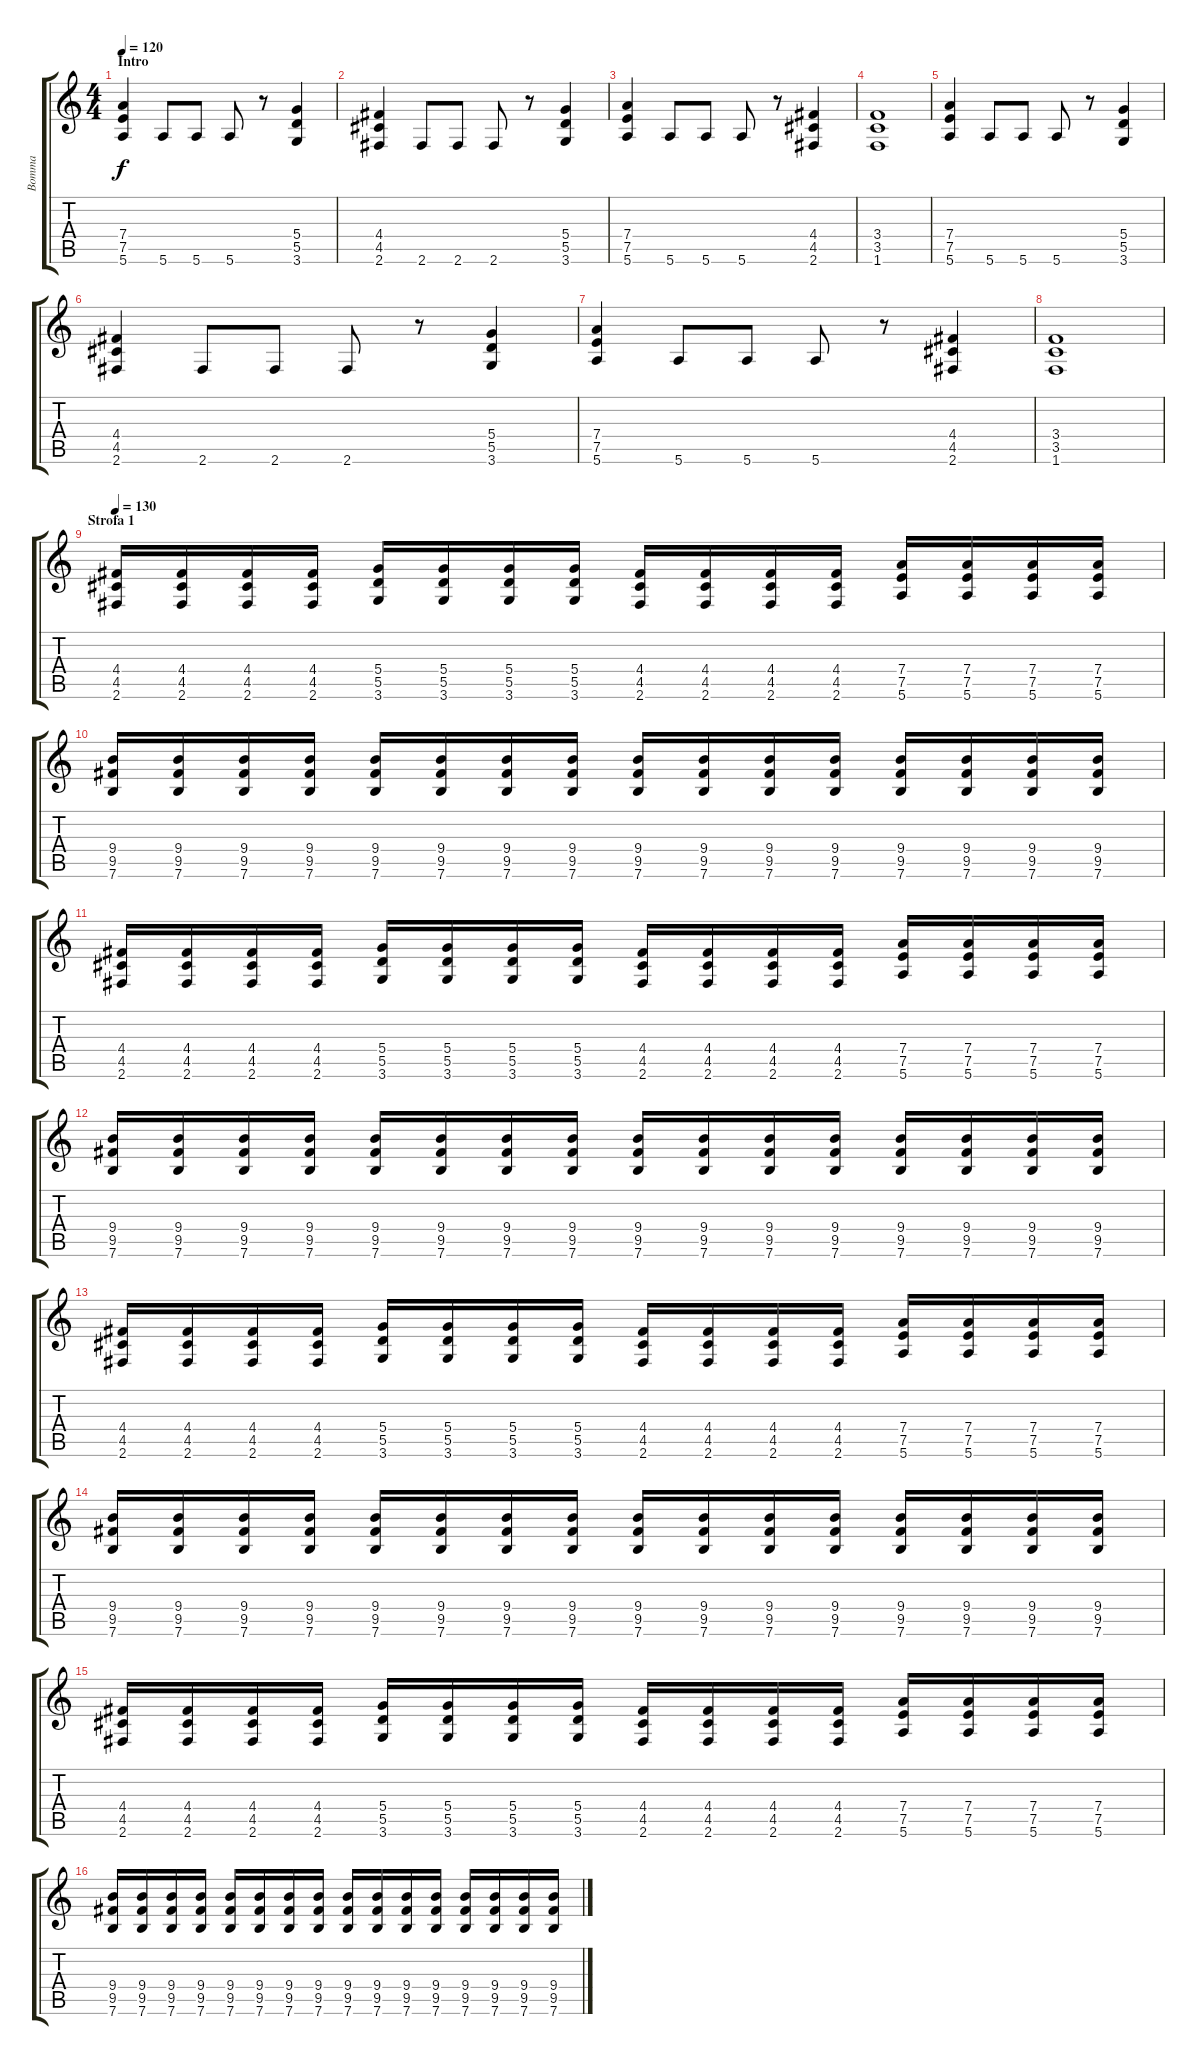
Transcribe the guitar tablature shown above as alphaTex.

\track ("Bomma" "Bomma") {instrument distortionguitar}
\staff {score tabs}
\tuning (E4 B3 G3 D3 A2 E2) {hide}
\ts (4 4)
\section ("" "Intro")
\tempo 120
\tempo 125
\tempo 120
\clef g2
\ks c
(7.4 7.5 5.6).4{dy f instrument distortionguitar} 5.6.8 5.6.8 5.6.8 r.8 (5.4 5.5 3.6).4 |
(4.4 4.5 2.6).4 2.6.8 2.6.8 2.6.8 r.8 (5.4 5.5 3.6).4 |
(7.4 7.5 5.6).4 5.6.8 5.6.8 5.6.8 r.8 (4.4 4.5 2.6).4 |
(3.4 3.5 1.6).1 |
(7.4 7.5 5.6).4 5.6.8 5.6.8 5.6.8 r.8 (5.4 5.5 3.6).4 |
(4.4 4.5 2.6).4 2.6.8 2.6.8 2.6.8 r.8 (5.4 5.5 3.6).4 |
(7.4 7.5 5.6).4 5.6.8 5.6.8 5.6.8 r.8 (4.4 4.5 2.6).4 |
(3.4 3.5 1.6).1 |
\section ("" "Strofa 1")
\tempo 130
(4.4 4.5 2.6).16 (4.4 4.5 2.6).16 (4.4 4.5 2.6).16 (4.4 4.5 2.6).16 (5.4 5.5 3.6).16 (5.4 5.5 3.6).16 (5.4 5.5 3.6).16 (5.4 5.5 3.6).16 (4.4 4.5 2.6).16 (4.4 4.5 2.6).16 (4.4 4.5 2.6).16 (4.4 4.5 2.6).16 (7.4 7.5 5.6).16 (7.4 7.5 5.6).16 (7.4 7.5 5.6).16 (7.4 7.5 5.6).16 |
(9.4 9.5 7.6).16 (9.4 9.5 7.6).16 (9.4 9.5 7.6).16 (9.4 9.5 7.6).16 (9.4 9.5 7.6).16 (9.4 9.5 7.6).16 (9.4 9.5 7.6).16 (9.4 9.5 7.6).16 (9.4 9.5 7.6).16 (9.4 9.5 7.6).16 (9.4 9.5 7.6).16 (9.4 9.5 7.6).16 (9.4 9.5 7.6).16 (9.4 9.5 7.6).16 (9.4 9.5 7.6).16 (9.4 9.5 7.6).16 |
(4.4 4.5 2.6).16 (4.4 4.5 2.6).16 (4.4 4.5 2.6).16 (4.4 4.5 2.6).16 (5.4 5.5 3.6).16 (5.4 5.5 3.6).16 (5.4 5.5 3.6).16 (5.4 5.5 3.6).16 (4.4 4.5 2.6).16 (4.4 4.5 2.6).16 (4.4 4.5 2.6).16 (4.4 4.5 2.6).16 (7.4 7.5 5.6).16 (7.4 7.5 5.6).16 (7.4 7.5 5.6).16 (7.4 7.5 5.6).16 |
(9.4 9.5 7.6).16 (9.4 9.5 7.6).16 (9.4 9.5 7.6).16 (9.4 9.5 7.6).16 (9.4 9.5 7.6).16 (9.4 9.5 7.6).16 (9.4 9.5 7.6).16 (9.4 9.5 7.6).16 (9.4 9.5 7.6).16 (9.4 9.5 7.6).16 (9.4 9.5 7.6).16 (9.4 9.5 7.6).16 (9.4 9.5 7.6).16 (9.4 9.5 7.6).16 (9.4 9.5 7.6).16 (9.4 9.5 7.6).16 |
(4.4 4.5 2.6).16 (4.4 4.5 2.6).16 (4.4 4.5 2.6).16 (4.4 4.5 2.6).16 (5.4 5.5 3.6).16 (5.4 5.5 3.6).16 (5.4 5.5 3.6).16 (5.4 5.5 3.6).16 (4.4 4.5 2.6).16 (4.4 4.5 2.6).16 (4.4 4.5 2.6).16 (4.4 4.5 2.6).16 (7.4 7.5 5.6).16 (7.4 7.5 5.6).16 (7.4 7.5 5.6).16 (7.4 7.5 5.6).16 |
(9.4 9.5 7.6).16 (9.4 9.5 7.6).16 (9.4 9.5 7.6).16 (9.4 9.5 7.6).16 (9.4 9.5 7.6).16 (9.4 9.5 7.6).16 (9.4 9.5 7.6).16 (9.4 9.5 7.6).16 (9.4 9.5 7.6).16 (9.4 9.5 7.6).16 (9.4 9.5 7.6).16 (9.4 9.5 7.6).16 (9.4 9.5 7.6).16 (9.4 9.5 7.6).16 (9.4 9.5 7.6).16 (9.4 9.5 7.6).16 |
(4.4 4.5 2.6).16 (4.4 4.5 2.6).16 (4.4 4.5 2.6).16 (4.4 4.5 2.6).16 (5.4 5.5 3.6).16 (5.4 5.5 3.6).16 (5.4 5.5 3.6).16 (5.4 5.5 3.6).16 (4.4 4.5 2.6).16 (4.4 4.5 2.6).16 (4.4 4.5 2.6).16 (4.4 4.5 2.6).16 (7.4 7.5 5.6).16 (7.4 7.5 5.6).16 (7.4 7.5 5.6).16 (7.4 7.5 5.6).16 |
(9.4 9.5 7.6).16 (9.4 9.5 7.6).16 (9.4 9.5 7.6).16 (9.4 9.5 7.6).16 (9.4 9.5 7.6).16 (9.4 9.5 7.6).16 (9.4 9.5 7.6).16 (9.4 9.5 7.6).16 (9.4 9.5 7.6).16 (9.4 9.5 7.6).16 (9.4 9.5 7.6).16 (9.4 9.5 7.6).16 (9.4 9.5 7.6).16 (9.4 9.5 7.6).16 (9.4 9.5 7.6).16 (9.4 9.5 7.6).16
